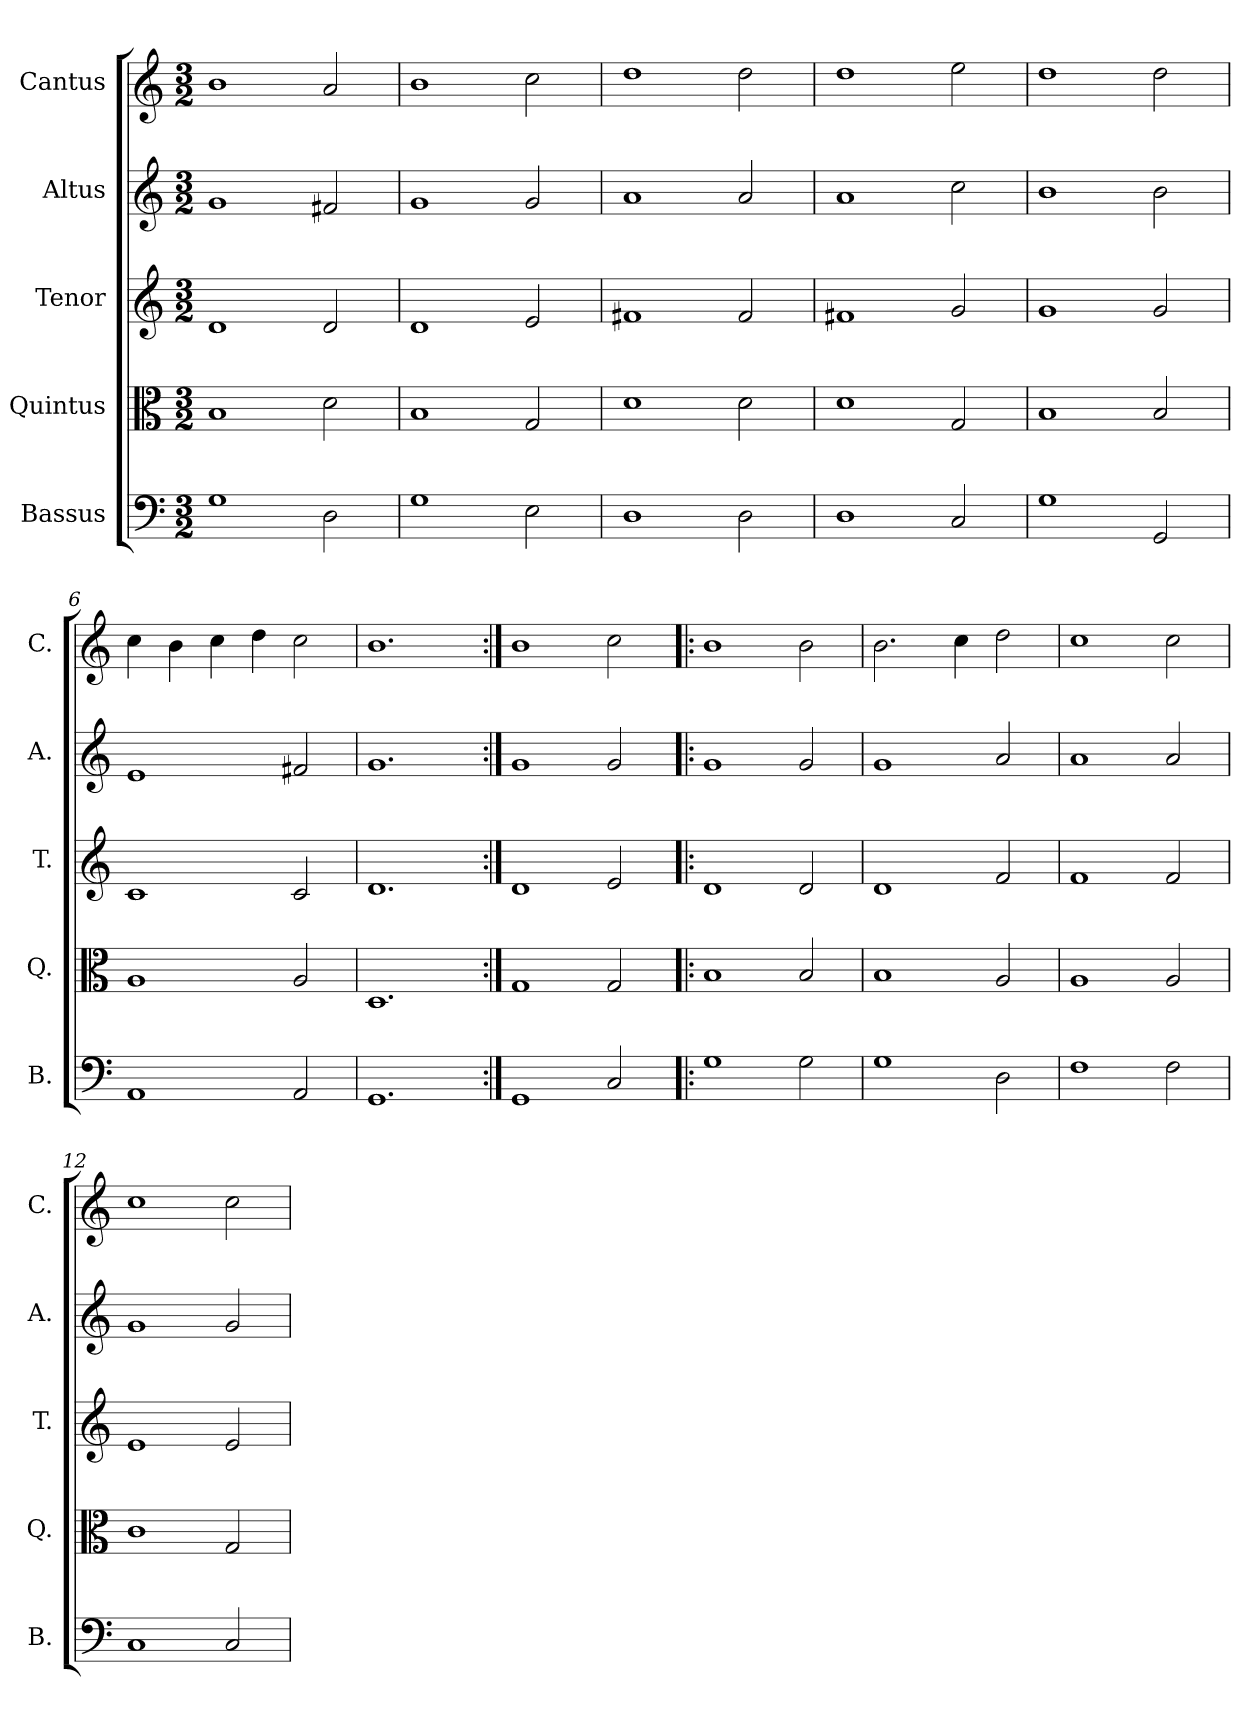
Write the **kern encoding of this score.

**kern	**kern	**kern	**kern	**kern
*part5	*part4	*part3	*part2	*part1
*staff5	*staff4	*staff3	*staff2	*staff1
*I"Bassus	*I"Quintus	*I"Tenor	*I"Altus	*I"Cantus
*I'B.	*I'Q.	*I'T.	*I'A.	*I'C.
*clefF4	*clefC3	*clefG2	*clefG2	*clefG2
*k[]	*k[]	*k[]	*k[]	*k[]
*M3/2	*M3/2	*M3/2	*M3/2	*M3/2
=1	=1	=1	=1	=1
1G	1B	1d	1g	1b
2D\	2d\	2d/	2f#X/	2a/
=2	=2	=2	=2	=2
1G	1B	1d	1g	1b
2E\	2G/	2e/	2g/	2cc\
=3	=3	=3	=3	=3
1D	1d	1f#X	1a	1dd
2D\	2d\	2f#/	2a/	2dd\
=4	=4	=4	=4	=4
1D	1d	1f#X	1a	1dd
2C/	2G/	2g/	2cc\	2ee\
=5	=5	=5	=5	=5
1G	1B	1g	1b	1dd
2GG/	2B/	2g/	2b\	2dd\
!!LO:LB:g=z
=6	=6	=6	=6	=6
1AA	1A	1c	1e	4cc\
.	.	.	.	4b\
.	.	.	.	4cc\
.	.	.	.	4dd\
2AA/	2A/	2c/	2f#X/	2cc\
=7	=7	=7	=7	=7
1.GG	1.D	1.d	1.g	1.b
=8:|!	=8:|!	=8:|!	=8:|!	=8:|!
1GG	1G	1d	1g	1b
2C/	2G/	2e/	2g/	2cc\
=9!|:	=9!|:	=9!|:	=9!|:	=9!|:
1G	1B	1d	1g	1b
2G\	2B/	2d/	2g/	2b\
=10	=10	=10	=10	=10
1G	1B	1d	1g	2.b\
.	.	.	.	4cc\
2D\	2A/	2f/	2a/	2dd\
!!LO:PB:g=z
=11	=11	=11	=11	=11
1F	1A	1f	1a	1cc
2F\	2A/	2f/	2a/	2cc\
=12	=12	=12	=12	=12
1C	1c	1e	1g	1cc
2C/	2G/	2e/	2g/	2cc\
=	=	=	=	=
*-	*-	*-	*-	*-
